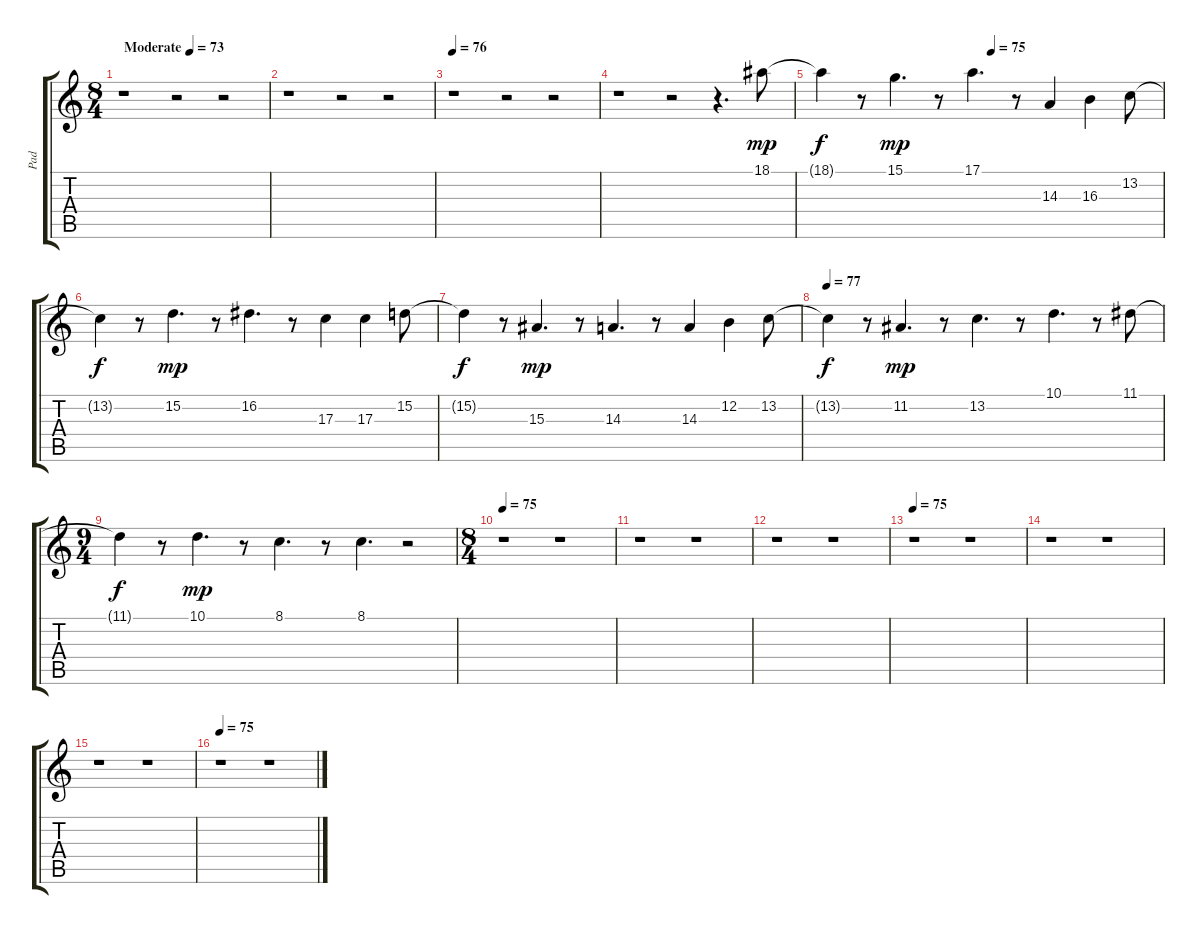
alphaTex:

\track ("Pad" "Pad") {instrument pad8sweep}
\staff {score tabs}
\tuning (E4 B3 G3 D3 A2 E2) {hide}
\ts (8 4)
\tempo (73 "Moderate")
\clef g2
\ks c
r.1{dy mp instrument pad8sweep} r.2 r.2 |
r.1 r.2 r.2 |
\tempo 76
r.1 r.2 r.2 |
r.1 r.2 r.4{d} 18.1.8 |
\tempo (75 0.5)
18.1{t}.4{dy f} r.8 15.1.4{d dy mp} r.8 17.1.4{d} r.8 14.3.4 16.3.4 13.2.8 |
13.2{t}.4{dy f} r.8 15.2.4{d dy mp} r.8 16.2.4{d} r.8 17.3.4 17.3.4 15.2.8 |
15.2{t}.4{dy f} r.8 15.3.4{d dy mp} r.8 14.3.4{d} r.8 14.3.4 12.2.4 13.2.8 |
\tempo 77
13.2{t}.4{dy f} r.8 11.2.4{d dy mp} r.8 13.2.4{d} r.8 10.1.4{d} r.8 11.1.8 |
\ts (9 4)
11.1{t}.4{dy f} r.8 10.1.4{d dy mp} r.8 8.1.4{d} r.8 8.1.4{d} r.2 |
\ts (8 4)
\tempo 75
r.1 r.1 |
r.1 r.1 |
r.1 r.1 |
\tempo 75
r.1 r.1 |
r.1 r.1 |
r.1 r.1 |
\tempo 75
r.1 r.1
